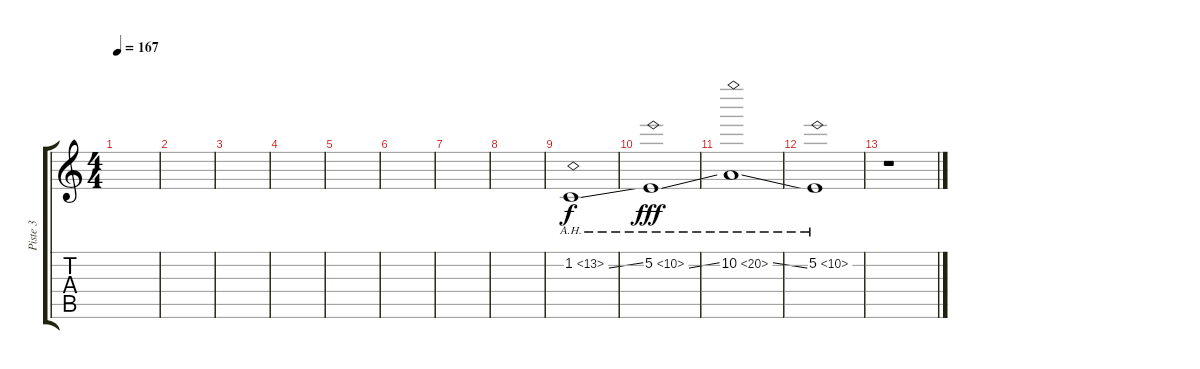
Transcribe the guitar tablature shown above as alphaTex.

\track ("Piste 3" "Piste 3") {instrument fx8scifi}
\staff {score tabs}
\tuning (E4 B3 G3 D3 A2 E2) {hide}
\ts (4 4)
\tempo 167
\clef g2
\ks c
|
|
|
|
|
|
|
|
1.2{ah 12 ss}.1{dy f volume 12 balance 12 instrument synthstrings2} |
5.2{ah 5 ss}.1{dy fff volume 12 instrument stringensemble2} |
10.2{ah 10 ss}.1{volume 12 instrument stringensemble2} |
5.2{ah 5}.1 |
r.1
